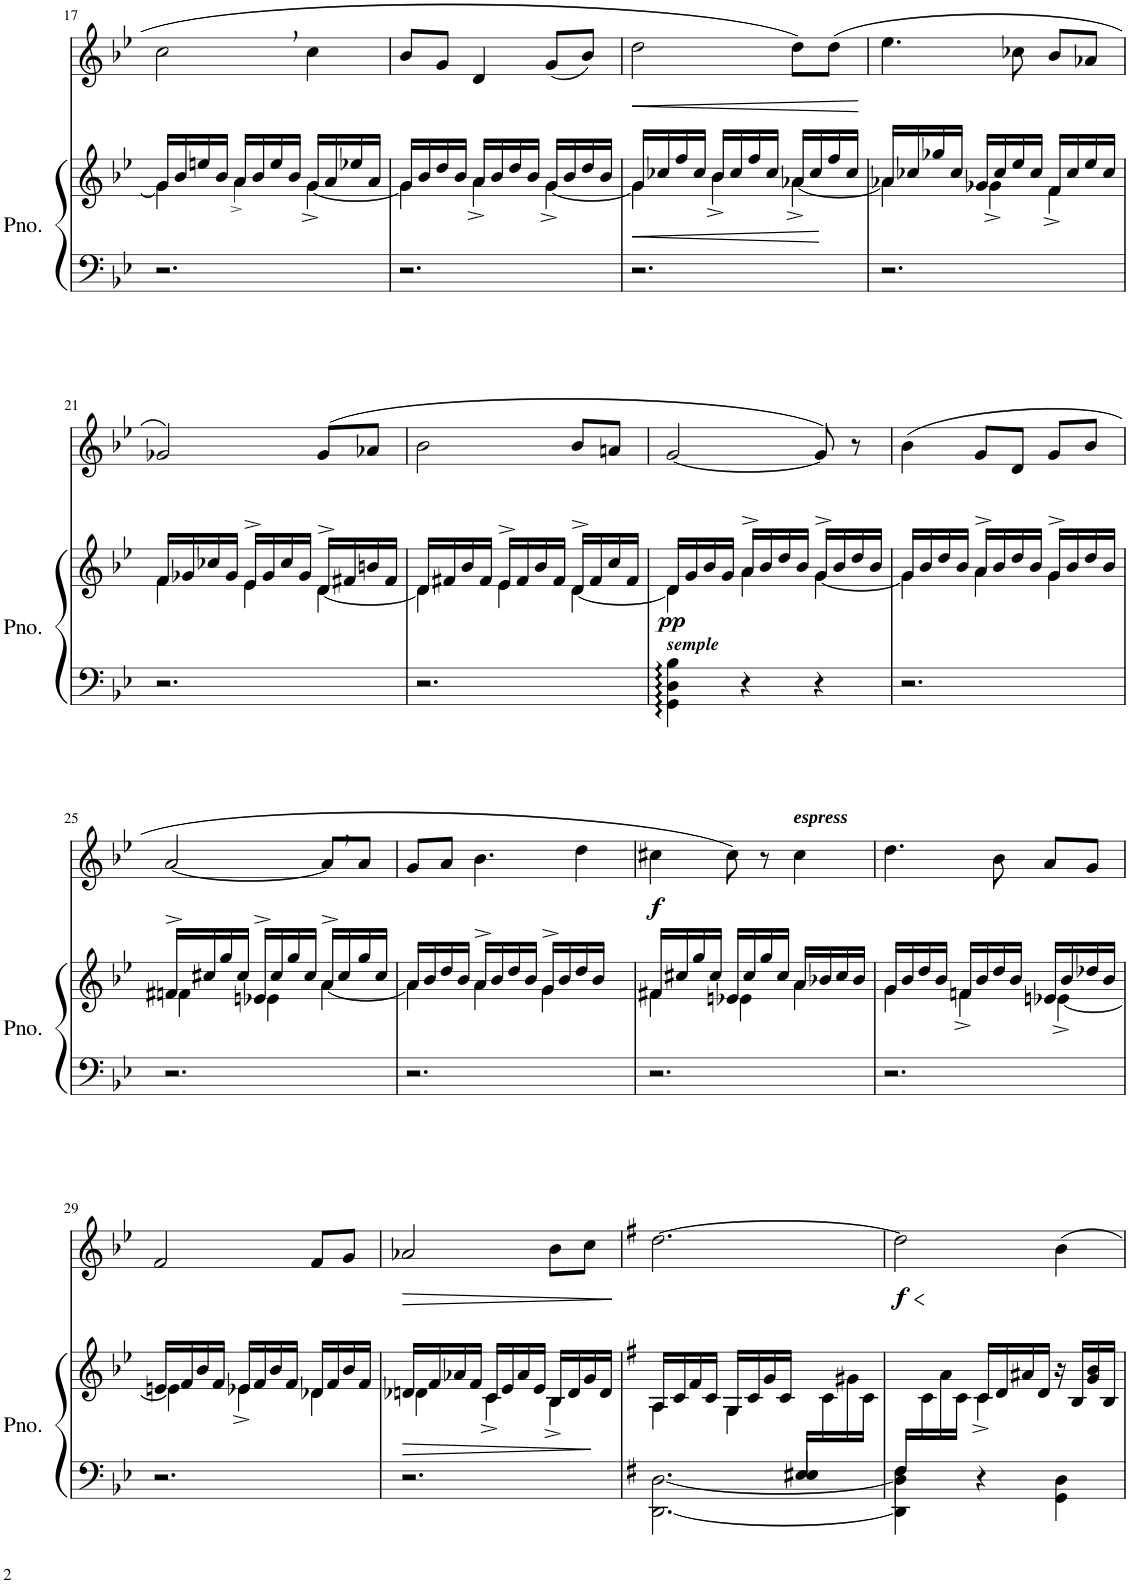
**kern	**kern	**dynam	**kern	**dynam
*part2	*part2	*part2	*part1	*part1
*staff3	*staff2	*staff2/3	*staff1	*staff1
*I"Piano	*	*	*I"Oboe	*
*I'Pno.	*	*	*	*
!!LO:PB:g=z
*clefF4	*clefG2	*	*clefG2	*
*	*	*	*Trd4c7	*
*k[b-e-]	*k[b-e-]	*	*k[b-e-]	*
*B-:	*B-:	*	*B-:	*
*M3/4	*M3/4	*	*M3/4	*
=17	=17	=17	=17	=17
*	*^	*	*	*
2.r	16g/LL	4g\]	.	2cc,\	.
.	16b-/	.	.	.	.
.	16een/	.	.	.	.
.	16b-/JJ	.	.	.	.
.	16a/LL	4a^!\	.	.	.
.	16b-/	.	.	.	.
.	16ee/	.	.	.	.
.	16b-/JJ	.	.	.	.
.	16g/LL	[<4g^\	.	4cc\	.
.	16a/	.	.	.	.
.	16ee-X/	.	.	.	.
.	16a/JJ	.	.	.	.
=18	=18	=18	=18	=18	=18
2.r	16g/LL	4g\]	.	8b-/L	.
.	16b-/	.	.	.	.
.	16dd/	.	.	8g/J	.
.	16b-/JJ	.	.	.	.
.	16a/LL	4a^\	.	4d/	.
.	16b-/	.	.	.	.
.	16dd/	.	.	.	.
.	16b-/JJ	.	.	.	.
.	16g/LL	[<4g^\	.	(<8g/L	.
.	16b-/	.	.	.	.
.	16dd/	.	.	8b-/J)	.
.	16b-/JJ	.	.	.	.
=19	=19	=19	=19	=19	=19
!	!	!	!LO:HP:b	!	!LO:HP:b
2.r	16g/LL	4g\]	<	2dd\	<
.	16cc-X/	.	.	.	.
.	16ff/	.	.	.	.
.	16cc-/JJ	.	.	.	.
.	16b-/LL	4b-^\	.	.	.
.	16cc-/	.	.	.	.
.	16ff/	.	.	.	.
.	16cc-/JJ	.	.	.	.
.	16a-X/LL	[<4a-^\	.	8dd\L	.
.	16cc-/	.	.	.	.
.	16ff/	.	.	(>8dd\J	.
.	16cc-/JJ	.	.	.	.
*	*v	*v	*	*	*
.	.	.	.	[
=20	=20	=20	=20	=20
*	*^	*	*	*
2.r	16a-X/LL	4a-\]	.	4.ee-\	.
.	16cc-X/	.	.	.	.
.	16gg-X/	.	.	.	.
.	16cc-/JJ	.	.	.	.
.	16g/LL	4g-X^\	.	.	.
.	16cc-/	.	.	.	.
.	16ee-/	.	.	8cc-X\	.
.	16cc-/JJ	.	.	.	.
.	16f/LL	4f^\	.	8b-/L	.
.	16cc-/	.	.	.	.
.	16ee-/	.	.	8a-X/J	.
.	16cc-/JJ	.	.	.	.
!!LO:LB:g=z
=21	=21	=21	=21	=21	=21
2.r	16f/LL	4f\	.	2g-X/)	.
.	16g-X/	.	.	.	.
.	16cc-X/	.	.	.	.
.	16g-/JJ	.	.	.	.
.	16e-^/LL	4e-\	.	.	.
.	16g-/	.	.	.	.
.	16cc-/	.	.	.	.
.	16g-/JJ	.	.	.	.
.	16d^/LL	[<4d\	.	(>8g-/L	.
.	16f#X/	.	.	.	.
.	16bn/	.	.	8a-X/J	.
.	16f#/JJ	.	.	.	.
=22	=22	=22	=22	=22	=22
2.r	16d/LL	4d\]	.	2b-\	.
.	16f#X/	.	.	.	.
.	16b-/	.	.	.	.
.	16f#/JJ	.	.	.	.
.	16e-^/LL	4e-\	.	.	.
.	16f#/	.	.	.	.
.	16b-/	.	.	.	.
.	16f#/JJ	.	.	.	.
.	16d^/LL	[<4d\	.	8b-/L	.
.	16f#/	.	.	.	.
.	16cc/	.	.	8an/J	.
.	16f#/JJ	.	.	.	.
=23	=23	=23	=23	=23	=23
!LO:TX:a:Bi:t=semple	!	!	!	!	!
!	!	!	!LO:DY:b	!	!
4GG\ 4D\ 4B-\	16d/LL	4d\]	pp	[2g/	.
.	16g/	.	.	.	.
.	16b-/	.	.	.	.
.	16g/JJ	.	.	.	.
4r	16a^/LL	4a\	.	.	.
.	16b-/	.	.	.	.
.	16dd/	.	.	.	.
.	16b-/JJ	.	.	.	.
4r	16g^/LL	[<4g\	.	8g/])	.
.	16b-/	.	.	.	.
.	16dd/	.	.	8r	.
.	16b-/JJ	.	.	.	.
=24	=24	=24	=24	=24	=24
2.r	16g/LL	4g\]	.	(>4b-\	.
.	16b-/	.	.	.	.
.	16dd/	.	.	.	.
.	16b-/JJ	.	.	.	.
.	16a^/LL	4a\	.	8g/L	.
.	16b-/	.	.	.	.
.	16dd/	.	.	8d/J	.
.	16b-/JJ	.	.	.	.
.	16g^/LL	4g\	.	8g/L	.
.	16b-/	.	.	.	.
.	16dd/	.	.	8b-/J	.
.	16b-/JJ	.	.	.	.
!!LO:LB:g=z
=25	=25	=25	=25	=25	=25
2.r	16f#X^/LL	4fn\	.	[2a/	.
.	16cc#X/	.	.	.	.
.	16gg/	.	.	.	.
.	16cc#/JJ	.	.	.	.
.	16en^/LL	4e-X\	.	.	.
.	16cc#/	.	.	.	.
.	16gg/	.	.	.	.
.	16cc#/JJ	.	.	.	.
.	16a^/LL	[<4a\	.	8a,/L]	.
.	16cc#/	.	.	.	.
.	16gg/	.	.	8a/J	.
.	16cc#/JJ	.	.	.	.
=26	=26	=26	=26	=26	=26
2.r	16a/LL	4a\]	.	8g/L	.
.	16b-/	.	.	.	.
.	16dd/	.	.	8a/J	.
.	16b-/JJ	.	.	.	.
.	16a^/LL	4a\	.	4.b-\	.
.	16b-/	.	.	.	.
.	16dd/	.	.	.	.
.	16b-/JJ	.	.	.	.
.	16g^/LL	4g\	.	.	.
.	16b-/	.	.	.	.
.	16dd/	.	.	[8dd\	.
.	16b-/JJ	.	.	.	.
8ryy	8ryy	8ryy	.	8ryy	.
=27	=27	=27	=27	=27	=27
!	!	!	!	!	!LO:DY:b
2.r	16f#X/LL	4f#\	.	4cc#X\	f
.	16cc#X/	.	.	.	.
.	16gg/	.	.	.	.
.	16cc#/JJ	.	.	.	.
.	16en/LL	4e-X\	.	8dd\]	.
.	16cc#/	.	.	.	.
.	16gg/	.	.	8cc#\)	.
.	16cc#/JJ	.	.	.	.
!	!	!	!	!LO:TX:a:Bi:t=espress	!
.	16a/LL	4a\	.	8r	.
.	16b-X/	.	.	.	.
.	16cc#/	.	.	4cc#\	.
.	16b-/JJ	.	.	.	.
8ryy	8ryy	8ryy	.	.	.
=28	=28	=28	=28	=28	=28
2.r	16g/LL	4g\	.	4.dd\	.
.	16b-/	.	.	.	.
.	16dd/	.	.	.	.
.	16b-/JJ	.	.	.	.
.	16f/LL	4fn^\	.	.	.
.	16b-/	.	.	.	.
.	16dd/	.	.	8b-\	.
.	16b-/JJ	.	.	.	.
.	16en/LL	[<4e-X^\	.	8a/L	.
.	16b-/	.	.	.	.
.	16dd-X/	.	.	8g/J	.
.	16b-/JJ	.	.	.	.
!!LO:LB:g=z
=29	=29	=29	=29	=29	=29
2.r	16en/LL	4e-\]	.	2f/	.
.	16f/	.	.	.	.
.	16b-/	.	.	.	.
.	16f/JJ	.	.	.	.
.	16e-X/LL	4e-^\	.	.	.
.	16f/	.	.	.	.
.	16b-/	.	.	.	.
.	16f/JJ	.	.	.	.
.	16d-X/LL	4d-\	.	8f/L	.
.	16f/	.	.	.	.
.	16b-/	.	.	8g/J	.
.	16f/JJ	.	.	.	.
=30	=30	=30	=30	=30	=30
!	!	!	!	!	!LO:HP:b
2.r	16d-X/LL	4dn\	.	2a-X/	>
.	16f/	.	.	.	.
.	16a-X/	.	.	.	.
.	16f/JJ	.	.	.	.
.	16c/LL	4c^\	.	.	.
.	16e-/	.	.	.	.
.	16a-/	.	.	.	.
.	16e-/JJ	.	.	.	.
.	16B-/LL	4B-^\	.	8b-\L	.
.	16d/	.	.	.	.
.	16g/	.	.	8cc\J	.
.	16d/JJ	.	[	.	.
*	*v	*v	*	*	*
.	.	.	.	]
=31	=31	=31	=31	=31
*k[f#]	*k[f#]	*	*k[f#]	*
*G:	*G:	*	*G:	*
*^	*^	*	*	*
*	*^	*	*	*	*	*
*	*	*^	*	*	*	*	*
2ryy	2ryy	2.ryy	[2.DD\ [2.D\	16A/LL	4A\	.	[2.dd\	.
.	.	.	.	16c/	.	.	.	.
.	.	.	.	16f#/	.	.	.	.
.	.	.	.	16c/JJ	.	.	.	.
.	.	.	.	16G/LL	4G\	.	.	.
.	.	.	.	16c/	.	.	.	.
.	.	.	.	16g/	.	.	.	.
.	.	.	.	16c/JJ	.	.	.	.
16E#X/LL	4E#/	.	.	16ryy	4ryy	.	.	.
8.ryy	.	.	.	16c\	.	.	.	.
.	.	.	.	16g#X\	.	.	.	.
.	.	.	.	16c\JJ	.	.	.	.
=32	=32	=32	=32	=32	=32	=32	=32	=32
!	!	!	!	!	!	!	!	!LO:DY:b
16F#/LL	2.ryy	4F#\	4DD\] 4D\]	16ryy	4ryy	.	2dd\]	f
2ryy	.	.	.	16c\	.	.	.	.
.	.	.	.	16a\	.	.	.	.
.	.	.	.	16c\JJ	.	.	.	.
.	.	4ryy	4r	16c/LL	4c^\	.	.	.
.	.	.	.	16d/	.	.	.	.
.	.	.	.	16a#X/	.	.	.	.
.	.	.	.	16d/JJ	.	.	.	.
.	.	4GG\ 4D\	4ryy	16r	4ryy	.	4b\	.
8.ryy	.	.	.	16B/LL	.	.	.	.
.	.	.	.	16g/ 16b/	.	.	.	.
.	.	.	.	16B/JJ	.	.	.	.
*v	*v	*v	*v	*	*	*	*	*
*	*v	*v	*	*	*
=	=	=	=	=
*-	*-	*-	*-	*-
